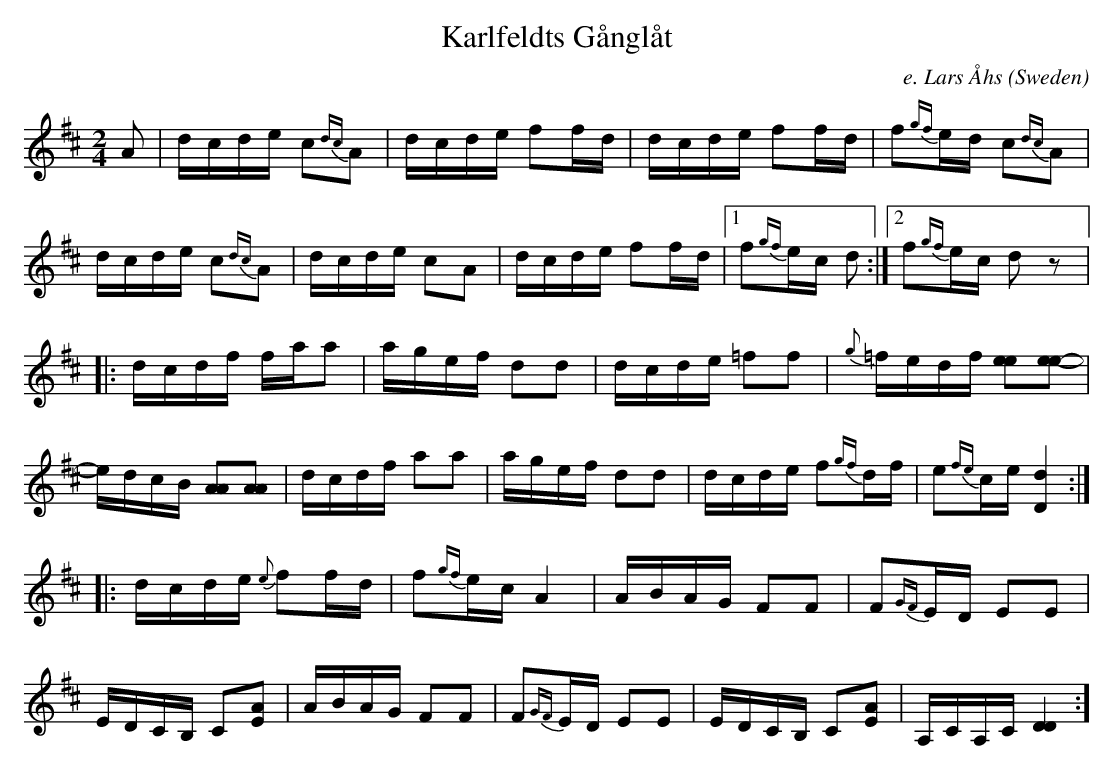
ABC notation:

X:1
T:Karlfeldts Gånglåt
C:e. Lars Åhs
O:Sweden
M:2/4
K:D
A2 |\
dcde c2{dc}A2 | dcde f2fd | dcde f2fd | f2{gf}ed c2{dc}A2 |
dcde c2{dc}A2 | dcde c2A2 | dcde f2fd |1 f2{gf}ec d2 :|2 f2{gf}ec d2z2 |:
dcdf faa2 | agef d2d2 | dcde =f2f2 | {g}=fedf [ee]2[ee]2- |
edcB [AA]2[AA]2 | dcdf a2a2 | agef d2d2 | dcde f2{gf}df | e2{fe}ce [Dd]4 ::
dcde {e}f2fd | f2{gf}ec A4 | \
ABAG F2F2 | F2{GF}ED E2E2 | EDCB, C2[EA]2 |\
ABAG F2F2 | F2{GF}ED E2E2 | EDCB, C2[EA]2 |\
A,CA,C [DD]4 :]
